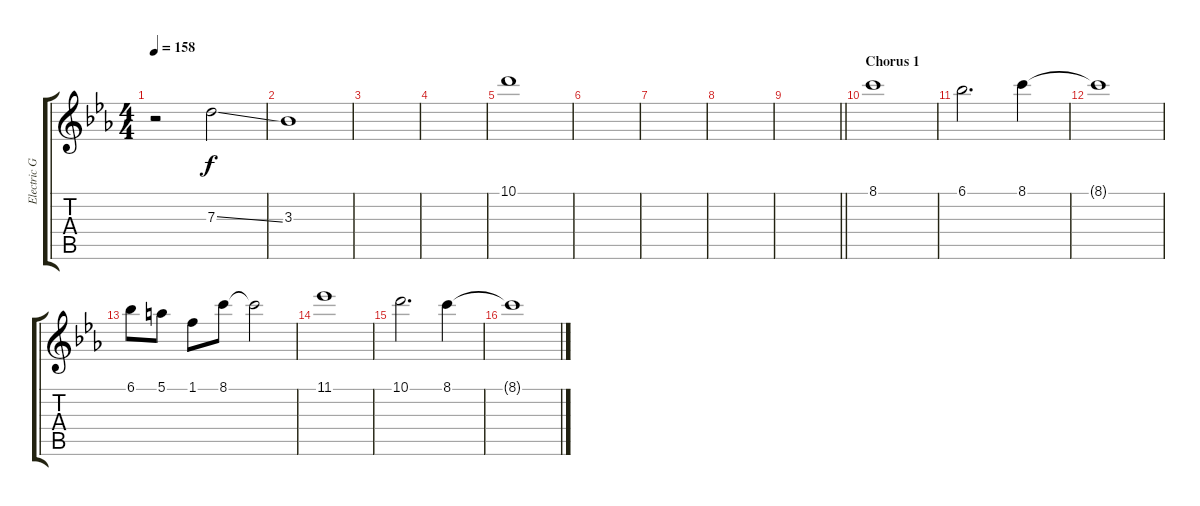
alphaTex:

\track ("Electric Guitar" "Electric G") {instrument electricguitarjazz}
\staff {score tabs}
\tuning (E4 B3 G3 D3 A2 E2) {hide}
\ts (4 4)
\tempo 158
\clef g2
\ks eb
r.2{dy f} 7.3{ss}.2 |
3.3.1 |
|
|
10.1.1 |
|
|
|
\barLineRight lightlight
|
\section ("" "Chorus 1")
8.1.1 |
6.1.2{d} 8.1.4{beam Down} |
8.1{t}.1 |
6.1.8 5.1.8 1.1.8 8.1.8 8.1{t}.2 |
11.1.1 |
10.1.2{d} 8.1.4 |
8.1{t}.1
